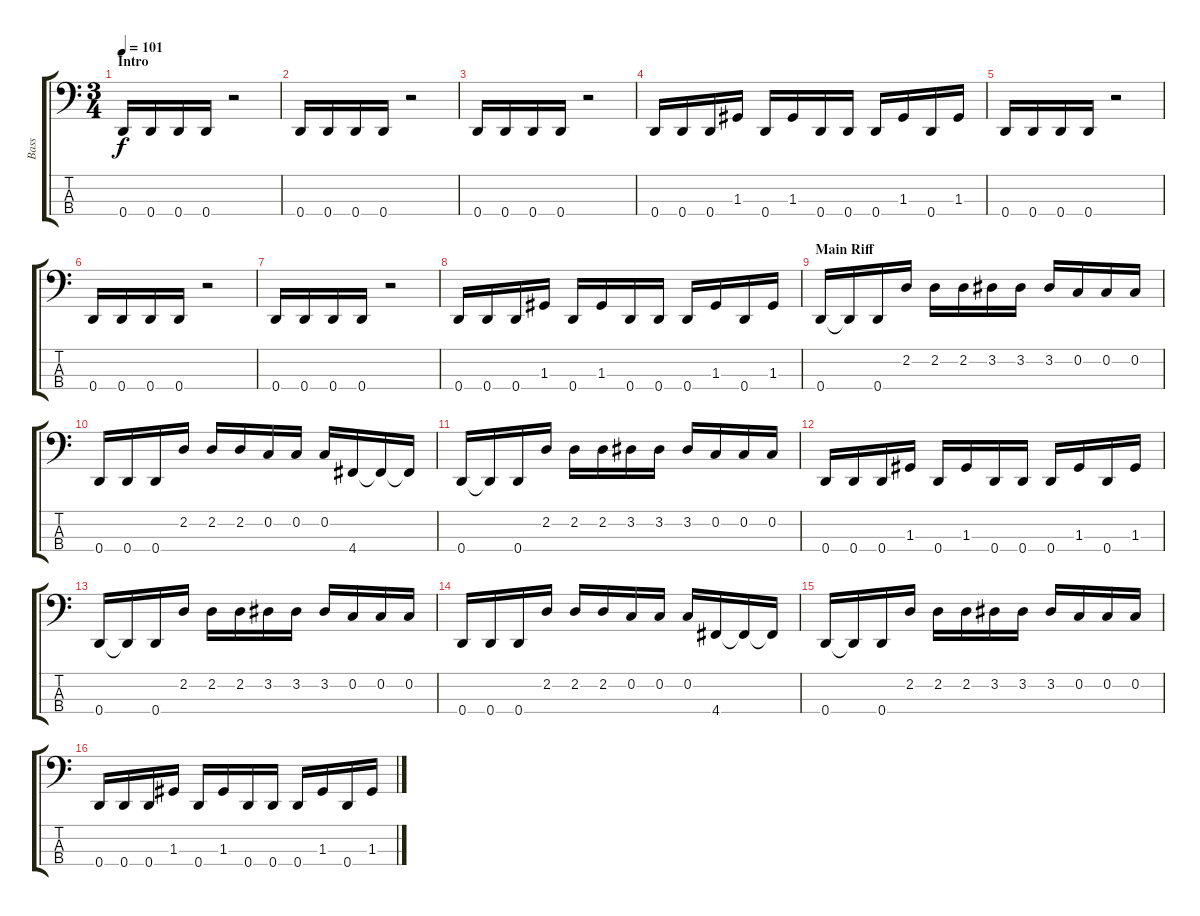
\track ("Bass" "Bass") {instrument slapbass2}
\staff {score tabs}
\tuning (F2 C2 G1 D1) {hide}
\ts (3 4)
\section ("" "Intro")
\tempo 101
\clef f4
\ks c
0.4.16{dy f instrument slapbass2} 0.4.16 0.4.16 0.4.16 r.2 |
0.4.16 0.4.16 0.4.16 0.4.16 r.2 |
0.4.16 0.4.16 0.4.16 0.4.16 r.2 |
0.4.16 0.4.16 0.4.16 1.3.16 0.4.16 1.3.16 0.4.16 0.4.16 0.4.16 1.3.16 0.4.16 1.3.16 |
0.4.16 0.4.16 0.4.16 0.4.16 r.2 |
0.4.16 0.4.16 0.4.16 0.4.16 r.2 |
0.4.16 0.4.16 0.4.16 0.4.16 r.2 |
0.4.16 0.4.16 0.4.16 1.3.16 0.4.16 1.3.16 0.4.16 0.4.16 0.4.16 1.3.16 0.4.16 1.3.16 |
\section ("" "Main Riff")
0.4.16 0.4{t}.16 0.4.16 2.2.16 2.2.16 2.2.16 3.2.16 3.2.16 3.2.16 0.2.16 0.2.16 0.2.16 |
0.4.16 0.4.16 0.4.16 2.2.16 2.2.16 2.2.16 0.2.16 0.2.16 0.2.16 4.4.16 4.4{t}.16 4.4{t}.16 |
0.4.16 0.4{t}.16 0.4.16 2.2.16 2.2.16 2.2.16 3.2.16 3.2.16 3.2.16 0.2.16 0.2.16 0.2.16 |
0.4.16 0.4.16 0.4.16 1.3.16 0.4.16 1.3.16 0.4.16 0.4.16 0.4.16 1.3.16 0.4.16 1.3.16 |
0.4.16 0.4{t}.16 0.4.16 2.2.16 2.2.16 2.2.16 3.2.16 3.2.16 3.2.16 0.2.16 0.2.16 0.2.16 |
0.4.16 0.4.16 0.4.16 2.2.16 2.2.16 2.2.16 0.2.16 0.2.16 0.2.16 4.4.16 4.4{t}.16 4.4{t}.16 |
0.4.16 0.4{t}.16 0.4.16 2.2.16 2.2.16 2.2.16 3.2.16 3.2.16 3.2.16 0.2.16 0.2.16 0.2.16 |
0.4.16 0.4.16 0.4.16 1.3.16 0.4.16 1.3.16 0.4.16 0.4.16 0.4.16 1.3.16 0.4.16 1.3.16
